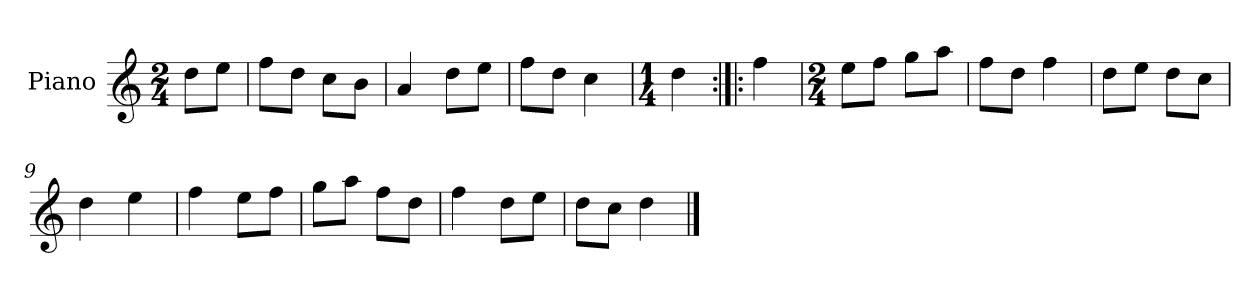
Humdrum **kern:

**kern
*part1
*staff1
*I"Piano
*I'Pno.
*clefG2
*k[]
*M2/4
=
8dd\L
8ee\J
=1
8ff\L
8dd\J
8cc\L
8b\J
=2
4a/
8dd\L
8ee\J
=3
8ff\L
8dd\J
4cc\
=4
*M1/4
4dd\
=5:|!|:
4ff\
=6
*M2/4
8ee\L
8ff\J
8gg\L
8aa\J
=7
8ff\L
8dd\J
4ff\
=8
8dd\L
8ee\J
8dd\L
8cc\J
=9
4dd\
4ee\
=10
4ff\
8ee\L
8ff\J
=11
8gg\L
8aa\J
8ff\L
8dd\J
=12
4ff\
8dd\L
8ee\J
!!LO:LB:g=z
=13
8dd\L
8cc\J
4dd\
==
*-
